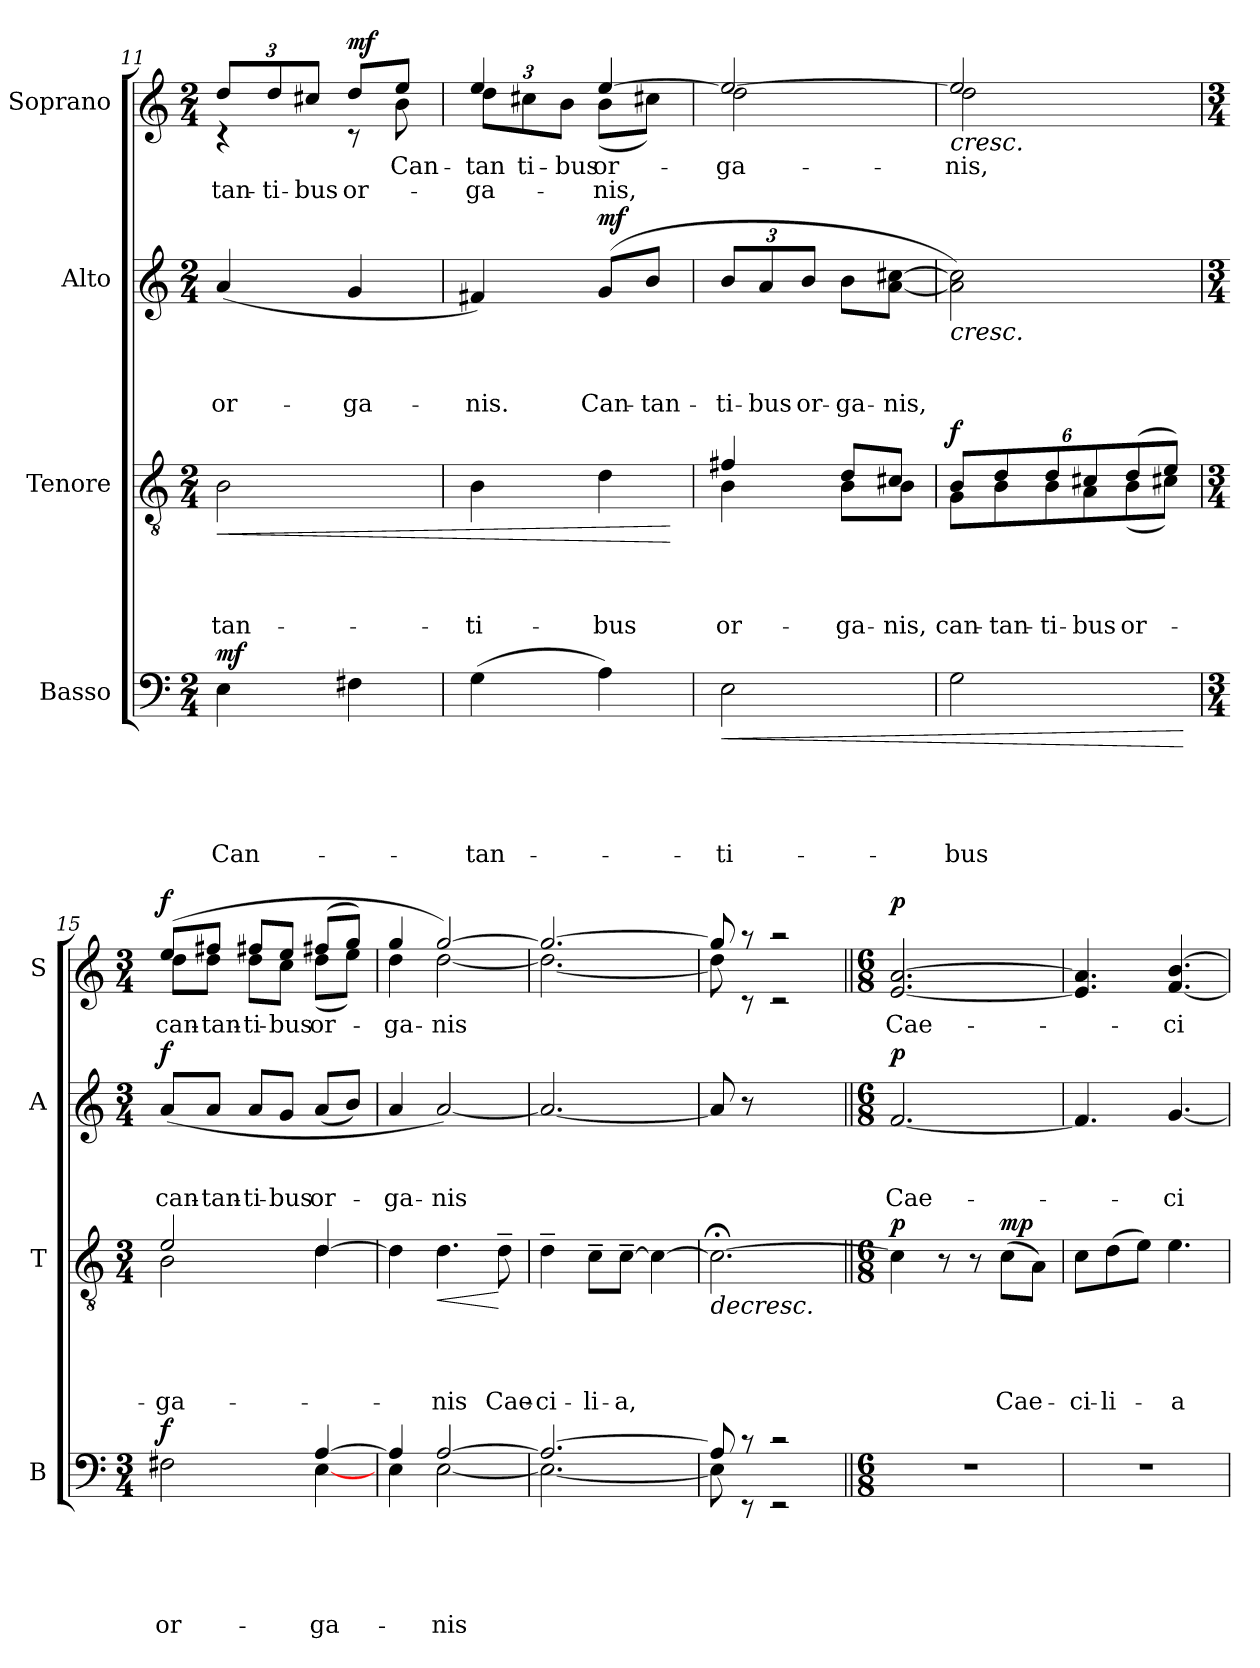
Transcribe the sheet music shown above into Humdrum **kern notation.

**kern	**text	**text	**text	**text	**text	**dynam	**kern	**text	**text	**text	**text	**dynam	**kern	**text	**text	**text	**dynam	**kern	**text	**text	**dynam
*part4	*part4	*part4	*part4	*part4	*part4	*part4	*part3	*part3	*part3	*part3	*part3	*part3	*part2	*part2	*part2	*part2	*part2	*part1	*part1	*part1	*part1
*staff4	*staff4	*staff4	*staff4	*staff4	*staff4	*staff4	*staff3	*staff3	*staff3	*staff3	*staff3	*staff3	*staff2	*staff2	*staff2	*staff2	*staff2	*staff1	*staff1	*staff1	*staff1
*I"Basso	*	*	*	*	*	*	*I"Tenore	*	*	*	*	*	*I"Alto	*	*	*	*	*I"Soprano	*	*	*
*I'B	*	*	*	*	*	*	*I'T	*	*	*	*	*	*I'A	*	*	*	*	*I'S	*	*	*
*clefF4	*	*	*	*	*	*	*clefGv2	*	*	*	*	*	*clefG2	*	*	*	*	*clefG2	*	*	*
*k[]	*	*	*	*	*	*	*k[]	*	*	*	*	*	*k[]	*	*	*	*	*k[]	*	*	*
*C:	*	*	*	*	*	*	*C:	*	*	*	*	*	*C:	*	*	*	*	*C:	*	*	*
*M2/4	*	*	*	*	*	*	*M2/4	*	*	*	*	*	*M2/4	*	*	*	*	*M2/4	*	*	*
=11	=11	=11	=11	=11	=11	=11	=11	=11	=11	=11	=11	=11	=11	=11	=11	=11	=11	=11	=11	=11	=11
!	!	!	!	!	!LO:LY:b	!LO:DY:a	!	!	!	!	!LO:LY:b	!LO:HP:b	!	!	!	!LO:LY:b	!	!	!	!LO:LY:a	!
*	*	*	*	*	*	*	*	*	*	*	*	*	*	*	*	*	*	*^	*	*	*
4E\	.	.	.	.	Can-	mf	2B\	.	.	.	-tan-	<	(<4a/	.	.	or-	.	12dd/L	4rc	.	-tan-	.
!	!	!	!	!	!	!	!	!	!	!	!	!	!	!	!	!	!	!	!	!	!LO:LY:a	!
.	.	.	.	.	.	.	.	.	.	.	.	.	.	.	.	.	.	12dd/	.	.	-ti-	.
!	!	!	!	!	!	!	!	!	!	!	!	!	!	!	!	!	!	!	!	!	!LO:LY:a	!
.	.	.	.	.	.	.	.	.	.	.	.	.	.	.	.	.	.	12cc#X/J	.	.	-bus	.
!	!	!	!	!	!	!	!	!	!	!	!	!	!	!	!	!LO:LY:b	!	!	!	!	!LO:LY:a	!LO:DY:b
4F#X\	.	.	.	.	.	.	.	.	.	.	.	.	4g/	.	.	-ga-	.	8dd/L	8rc	.	or-	mf
!	!	!	!	!	!	!	!	!	!	!	!	!	!	!	!	!	!	!	!	!LO:LY:b	!	!
.	.	.	.	.	.	.	.	.	.	.	.	.	.	.	.	.	.	8ee/J	8b\	Can-	.	.
!!LO:PB:g=z	!!
=12	=12	=12	=12	=12	=12	=12	=12	=12	=12	=12	=12	=12	=12	=12	=12	=12	=12	=12	=12	=12	=12	=12
!	!	!	!	!	!LO:LY:b	!	!	!	!	!	!LO:LY:b	!	!	!	!	!LO:LY:b	!	!	!	!	!LO:LY:a	!
!	!	!	!	!	!	!	!	!	!	!	!	!	!	!	!	!	!	!	!	!LO:LY:b	!	!
(>4G\	.	.	.	.	-tan-	.	4B\	.	.	.	-ti-	.	4f#X/)	.	.	-nis.	.	4ee/	12dd\L	-tan-	-ga-	.
!	!	!	!	!	!	!	!	!	!	!	!	!	!	!	!	!	!	!	!	!LO:LY:b	!	!
.	.	.	.	.	.	.	.	.	.	.	.	.	.	.	.	.	.	.	12cc#X\	-ti-	.	.
!	!	!	!	!	!	!	!	!	!	!	!	!	!	!	!	!	!	!	!	!LO:LY:b	!	!
.	.	.	.	.	.	.	.	.	.	.	.	.	.	.	.	.	.	.	12b\J	-bus	.	.
!	!	!	!	!	!	!	!	!	!	!	!LO:LY:b	!	!	!	!	!LO:LY:b	!	!	!	!	!LO:LY:a	!
!	!	!	!	!	!	!	!	!	!	!	!	!	!	!	!	!	!LO:DY:a	!	!	!LO:LY:b	!	!
4A\)	.	.	.	.	.	.	4d\	.	.	.	-bus	.	(>8g/L	.	.	Can-	mf	[>4ee/	(<8b\L	or-	-nis,	.
!	!	!	!	!	!	!	!	!	!	!	!	!	!	!	!	!LO:LY:b	!	!	!	!	!	!
.	.	.	.	.	.	.	.	.	.	.	.	.	8b/J	.	.	-tan-	.	.	8cc#X\J)	.	.	.
*	*	*	*	*	*	*	*	*	*	*	*	*	*	*	*	*	*	*v	*v	*	*	*
.	.	.	.	.	.	.	.	.	.	.	.	[	.	.	.	.	.	.	.	.	.
=13	=13	=13	=13	=13	=13	=13	=13	=13	=13	=13	=13	=13	=13	=13	=13	=13	=13	=13	=13	=13	=13
!	!	!	!	!	!LO:LY:b	!LO:HP:b	!	!	!	!	!LO:LY:b	!	!	!	!	!LO:LY:b	!	!	!LO:LY:b	!	!
*	*	*	*	*	*	*	*^	*	*	*	*	*	*	*	*	*	*	*^	*	*	*
2E\	.	.	.	.	-ti-	<	4f#X/	4B\	.	.	.	or-	.	12b/L	.	.	-ti-	.	2ee/_	2dd\	-ga-	.	.
!	!	!	!	!	!	!	!	!	!	!	!	!	!	!	!	!	!LO:LY:b	!	!	!	!	!	!
.	.	.	.	.	.	.	.	.	.	.	.	.	.	12a/	.	.	-bus	.	.	.	.	.	.
!	!	!	!	!	!	!	!	!	!	!	!	!	!	!	!	!	!LO:LY:b	!	!	!	!	!	!
.	.	.	.	.	.	.	.	.	.	.	.	.	.	12b/J	.	.	or-	.	.	.	.	.	.
!	!	!	!	!	!	!	!	!	!	!	!	!LO:LY:b	!	!	!	!	!LO:LY:b	!	!	!	!	!	!
.	.	.	.	.	.	.	8d/L	8B\L	.	.	.	-ga-	.	8b\L	.	.	-ga-	.	.	.	.	.	.
!	!	!	!	!	!	!	!	!	!	!	!	!LO:LY:b	!	!	!	!	!LO:LY:b	!	!	!	!	!	!
.	.	.	.	.	.	.	8c#X/J	8B\J	.	.	.	-nis,	.	[8a\ [8cc#X\J	.	.	-nis,	.	.	.	.	.	.
=14	=14	=14	=14	=14	=14	=14	=14	=14	=14	=14	=14	=14	=14	=14	=14	=14	=14	=14	=14	=14	=14	=14	=14
!	!	!	!	!	!LO:LY:b	!	!	!	!	!	!	!LO:LY:b	!	!	!	!	!	!	!	!	!	!	!
*	*	*	*	*	*	*	*	*Xtuplet	*	*	*	*	*	*	*	*	*	*	*	*	*	*	*
!	!	!	!	!	!	!	!	!	!	!	!	!	!LO:DY:a	!	!	!	!	!LO:HP:b	!	!	!LO:LY:b	!	!LO:HP:b
2G\	.	.	.	.	-bus	.	12B/L	12G\L	.	.	.	can-	f	2a\] 2cc#\])	.	.	.	<	2ee/]	2dd\	-nis,	.	<
!	!	!	!	!	!	!	!	!	!	!	!	!LO:LY:b	!	!	!	!	!	!	!	!	!	!	!
.	.	.	.	.	.	.	12d/	12B\	.	.	.	-tan-	.	.	.	.	.	.	.	.	.	.	.
!	!	!	!	!	!	!	!	!	!	!	!	!LO:LY:b	!	!	!	!	!	!	!	!	!	!	!
.	.	.	.	.	.	.	12d/	12B\	.	.	.	-ti-	.	.	.	.	.	.	.	.	.	.	.
!	!	!	!	!	!	!	!	!	!	!	!	!LO:LY:b	!	!	!	!	!	!	!	!	!	!	!
.	.	.	.	.	.	.	12c#X/	12A\	.	.	.	-bus	.	.	.	.	.	.	.	.	.	.	.
!	!	!	!	!	!	!	!	!	!	!	!	!LO:LY:b	!	!	!	!	!	!	!	!	!	!	!
.	.	.	.	.	.	.	(>12d/	(<12B\	.	.	.	or-	.	.	.	.	.	.	.	.	.	.	.
.	.	.	.	.	.	.	12e/J)	12c#X\J)	.	.	.	.	.	.	.	.	.	.	.	.	.	.	.
*	*	*	*	*	*	*	*v	*v	*	*	*	*	*	*	*	*	*	*	*v	*v	*	*	*
.	.	.	.	.	.	[	.	.	.	.	.	.	.	.	.	.	.	.	.	.	.
=15	=15	=15	=15	=15	=15	=15	=15	=15	=15	=15	=15	=15	=15	=15	=15	=15	=15	=15	=15	=15	=15
*M3/4	*	*	*	*	*	*	*M3/4	*	*	*	*	*	*M3/4	*	*	*	*	*M3/4	*	*	*
!	!	!	!	!	!LO:LY:b	!LO:DY:a	!	!	!	!	!LO:LY:b	!	!	!	!	!LO:LY:b	!LO:DY:a	!	!LO:LY:b	!	!LO:DY:a
*^	*	*	*	*	*	*	*^	*	*	*	*	*	*	*	*	*	*	*^	*	*	*
2F#X\	2ryy	.	.	.	.	or-	f	2e/	2B\	.	.	.	-ga-	.	(<8a/L	.	.	can-	f	(>8ee/L	8dd\L	can-	.	f
!	!	!	!	!	!	!	!	!	!	!	!	!	!	!	!	!	!	!LO:LY:b	!	!	!	!LO:LY:b	!	!
.	.	.	.	.	.	.	.	.	.	.	.	.	.	.	8a/J	.	.	-tan-	[	8ff#X/J	8dd\J	-tan-	.	[
!	!	!	!	!	!	!	!	!	!	!	!	!	!	!	!	!	!	!LO:LY:b	!	!	!	!LO:LY:b	!	!
.	.	.	.	.	.	.	.	.	.	.	.	.	.	.	8a/L	.	.	-ti-	.	8ff#X/L	8dd\L	-ti-	.	.
!	!	!	!	!	!	!	!	!	!	!	!	!	!	!	!	!	!	!LO:LY:b	!	!	!	!LO:LY:b	!	!
.	.	.	.	.	.	.	.	.	.	.	.	.	.	.	8g/J	.	.	-bus	.	8ee/J	8cc\J	-bus	.	.
!	!	!	!	!	!	!LO:LY:b	!	!	!	!	!	!	!	!	!	!	!	!LO:LY:b	!	!	!	!LO:LY:b	!	!
[4A/	[4E\	.	.	.	.	-ga-	.	[>4d/	4d\	.	.	.	.	.	(<8a/L	.	.	or-	.	(>8ff#X/L	(<8dd\L	or-	.	.
.	.	.	.	.	.	.	.	.	.	.	.	.	.	.	8b/J)	.	.	.	.	8gg/J)	8ee\J)	.	.	.
*	*	*	*	*	*	*	*	*v	*v	*	*	*	*	*	*	*	*	*	*	*	*	*	*	*
=16	=16	=16	=16	=16	=16	=16	=16	=16	=16	=16	=16	=16	=16	=16	=16	=16	=16	=16	=16	=16	=16	=16	=16
!	!	!	!	!	!	!	!	!	!	!	!	!	!	!	!	!	!LO:LY:b	!	!	!	!LO:LY:b	!	!
4A/]	4E\	.	.	.	.	.	.	4d\]	.	.	.	.	.	4a/	.	.	-ga-	.	4gg/	4dd\	-ga-	.	.
!	!	!	!	!	!	!LO:LY:b	!	!	!	!	!	!LO:LY:b	!LO:HP:b	!	!	!	!LO:LY:b	!	!	!	!LO:LY:b	!	!
[>2A/	[<2E\	.	.	.	.	-nis	.	4.d\	.	.	.	-nis	<	[2a/)	.	.	-nis	.	[>2gg/)	[<2dd\	-nis	.	.
!	!	!	!	!	!	!	!	!	!	!	!	!LO:LY:b	!	!	!	!	!	!	!	!	!	!	!
.	.	.	.	.	.	.	.	8d~>\	.	.	.	Cae-	[	.	.	.	.	.	.	.	.	.	.
!!LO:LB:g=z	!!
=17	=17	=17	=17	=17	=17	=17	=17	=17	=17	=17	=17	=17	=17	=17	=17	=17	=17	=17	=17	=17	=17	=17	=17
!	!	!	!	!	!	!	!	!	!	!	!	!LO:LY:b	!	!	!	!	!	!	!	!	!	!	!
2.A/_	2.E\_	.	.	.	.	.	.	4d~>\	.	.	.	-ci-	.	2.a/_	.	.	.	.	2.gg/_	2.dd\_	.	.	.
!	!	!	!	!	!	!	!	!	!	!	!	!LO:LY:b	!	!	!	!	!	!	!	!	!	!	!
.	.	.	.	.	.	.	.	8c~>\L	.	.	.	-li-	.	.	.	.	.	.	.	.	.	.	.
!	!	!	!	!	!	!	!	!	!	!	!	!LO:LY:b	!	!	!	!	!	!	!	!	!	!	!
.	.	.	.	.	.	.	.	[8c~>\J	.	.	.	-a,	.	.	.	.	.	.	.	.	.	.	.
.	.	.	.	.	.	.	.	4c\_	.	.	.	.	.	.	.	.	.	.	.	.	.	.	.
=18	=18	=18	=18	=18	=18	=18	=18	=18	=18	=18	=18	=18	=18	=18	=18	=18	=18	=18	=18	=18	=18	=18	=18
!	!	!	!	!	!	!	!	!	!	!	!	!	!LO:HP:b	!	!	!	!	!	!	!	!	!	!
8A/]	8E\]	.	.	.	.	.	.	2.c;<\_	.	.	.	.	>	8a/]	.	.	.	.	8gg/]	8dd\]	.	.	.
8rc	8rEE	.	.	.	.	.	.	.	.	.	.	.	.	8r	.	.	.	.	8raa	8rc	.	.	.
2rc	2rEE	.	.	.	.	.	.	.	.	.	.	.	.	2ryy	.	.	.	.	2raa	2rc	.	.	.
*v	*v	*	*	*	*	*	*	*	*	*	*	*	*	*	*	*	*	*	*v	*v	*	*	*
=19||	=19||	=19||	=19||	=19||	=19||	=19||	=19||	=19||	=19||	=19||	=19||	=19||	=19||	=19||	=19||	=19||	=19||	=19||	=19||	=19||	=19||
*M6/8	*	*	*	*	*	*	*M6/8	*	*	*	*	*	*M6/8	*	*	*	*	*M6/8	*	*	*
*^	*	*	*	*	*	*	*	*	*	*	*	*	*	*	*	*	*	*^	*	*	*
!	!	!	!	!	!	!	!	!	!	!	!	!	!	!	!	!	!	!	!LO:TX:a:Bi:t=Poco più largo	!	!	!	!
!	!	!	!	!	!	!	!	!	!	!	!	!	!LO:DY:b	!	!	!	!LO:LY:b	!LO:DY:a	!	!	!LO:LY:b	!	!LO:DY:a
*v	*v	*	*	*	*	*	*	*	*	*	*	*	*	*	*	*	*	*	*v	*v	*	*	*
2.r	.	.	.	.	.	.	4c\]	.	.	.	.	p	[2.f/	.	.	Cae-	p	[2.e/ [2.a/	Cae-	.	p
.	.	.	.	.	.	.	8r	.	.	.	.	]	.	.	.	.	.	.	.	.	.
.	.	.	.	.	.	.	8r	.	.	.	.	.	.	.	.	.	.	.	.	.	.
!	!	!	!	!	!	!	!	!	!	!	!LO:LY:b	!LO:DY:a	!	!	!	!	!	!	!	!	!
.	.	.	.	.	.	.	(>8c\L	.	.	.	Cae-	mp	.	.	.	.	.	.	.	.	.
.	.	.	.	.	.	.	8A\J)	.	.	.	.	.	.	.	.	.	.	.	.	.	.
=20	=20	=20	=20	=20	=20	=20	=20	=20	=20	=20	=20	=20	=20	=20	=20	=20	=20	=20	=20	=20	=20
!	!	!	!	!	!	!	!	!	!	!	!LO:LY:b	!	!	!	!	!	!	!	!	!	!
2.r	.	.	.	.	.	.	8c\L	.	.	.	-ci-	.	4.f/]	.	.	.	.	4.e/] 4.a/]	.	.	.
!	!	!	!	!	!	!	!	!	!	!	!LO:LY:b	!	!	!	!	!	!	!	!	!	!
.	.	.	.	.	.	.	(>8d\	.	.	.	-li-	.	.	.	.	.	.	.	.	.	.
.	.	.	.	.	.	.	8e\J)	.	.	.	.	.	.	.	.	.	.	.	.	.	.
!	!	!	!	!	!	!	!	!	!	!	!LO:LY:b	!	!	!	!	!LO:LY:b	!	!	!LO:LY:b	!	!
.	.	.	.	.	.	.	4.e\	.	.	.	-a	.	[4.g/	.	.	-ci-	.	[4.f/ [4.b/	-ci-	.	.
=	=	=	=	=	=	=	=	=	=	=	=	=	=	=	=	=	=	=	=	=	=
*-	*-	*-	*-	*-	*-	*-	*-	*-	*-	*-	*-	*-	*-	*-	*-	*-	*-	*-	*-	*-	*-
